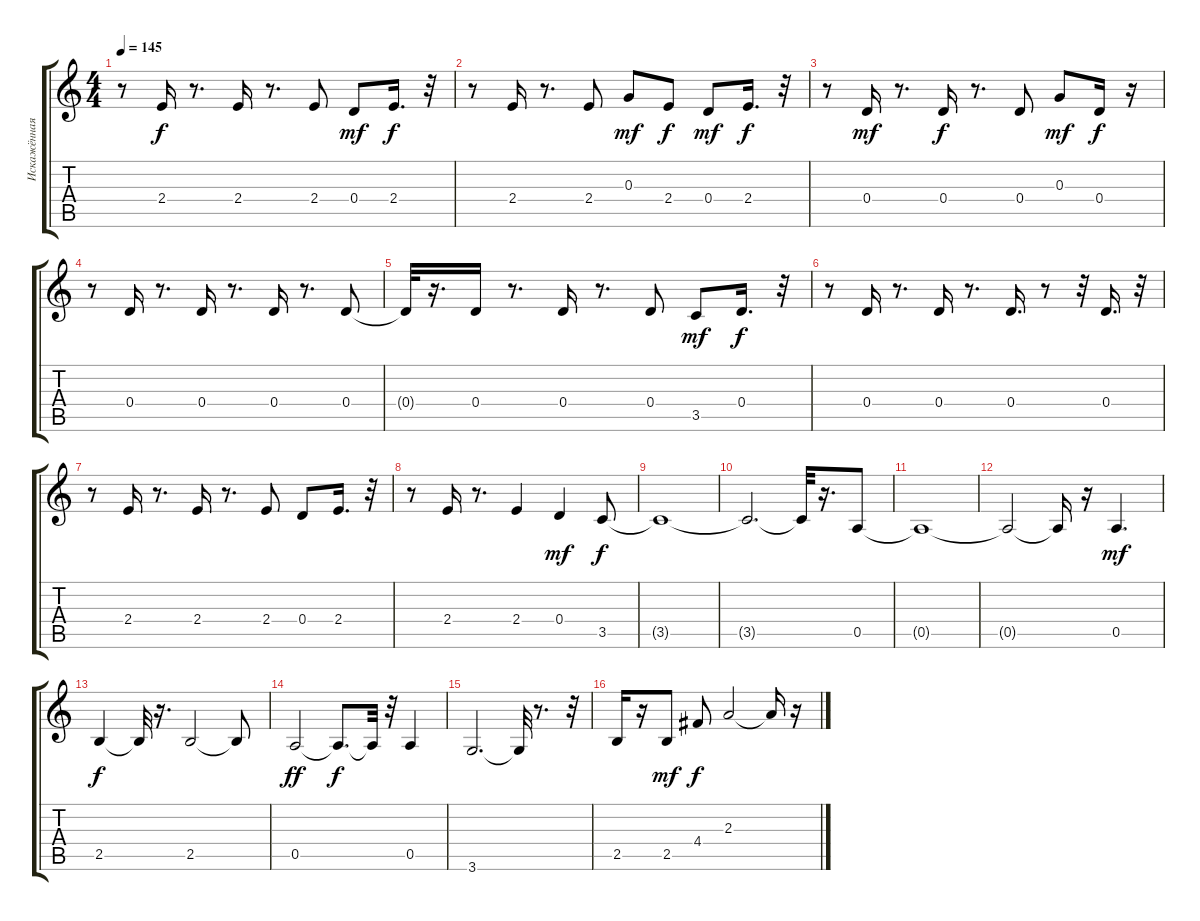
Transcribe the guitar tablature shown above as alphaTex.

\track ("Искажённая Гитара" "Искажённая") {instrument distortionguitar}
\staff {score tabs}
\tuning (E4 B3 G3 D3 A2 E2) {hide}
\ts (4 4)
\tempo 145
\clef g2
\ks c
r.8{dy f} 2.4.16 r.8{d} 2.4.16 r.8{d} 2.4.8 0.4.8{dy mf} 2.4.16{d dy f} r.32 |
r.8 2.4.16 r.8{d} 2.4.8 0.3.8{dy mf} 2.4.8{dy f} 0.4.8{dy mf} 2.4.16{d dy f} r.32 |
r.8 0.4.16{dy mf} r.8{d} 0.4.16{dy f} r.8{d} 0.4.8 0.3.8{dy mf} 0.4.16{dy f} r.16 |
r.8 0.4.16 r.8{d} 0.4.16 r.8{d} 0.4.16 r.8{d} 0.4.8 |
0.4{t}.32 r.16{d} 0.4.16 r.8{d} 0.4.16 r.8{d} 0.4.8 3.5.8{dy mf} 0.4.16{d dy f} r.32 |
r.8 0.4.16 r.8{d} 0.4.16 r.8{d} 0.4.16{d} r.8 r.32 0.4.16{d} r.32 |
r.8 2.4.16 r.8{d} 2.4.16 r.8{d} 2.4.8 0.4.8 2.4.16{d} r.32 |
r.8 2.4.16 r.8{d} 2.4.4 0.4.4{dy mf} 3.5.8{dy f} |
3.5{t}.1 |
3.5{t}.2{d} 3.5{t}.32 r.16{d} 0.5.8 |
0.5{t}.1 |
0.5{t}.2 0.5{t}.16 r.16 0.5.4{d dy mf} |
2.5.4{dy f} 2.5{t}.32 r.16{d} 2.5.2 2.5{t}.8 |
0.5.2{dy ff} 0.5{t}.8{d dy f} 0.5{t}.32 r.32 0.5.4 |
3.6.2{d} 3.6{t}.32 r.8{d} r.32 |
2.5.16 r.16 2.5.8{dy mf} 4.4.8{dy f} 2.3.2 2.3{t}.16 r.16
